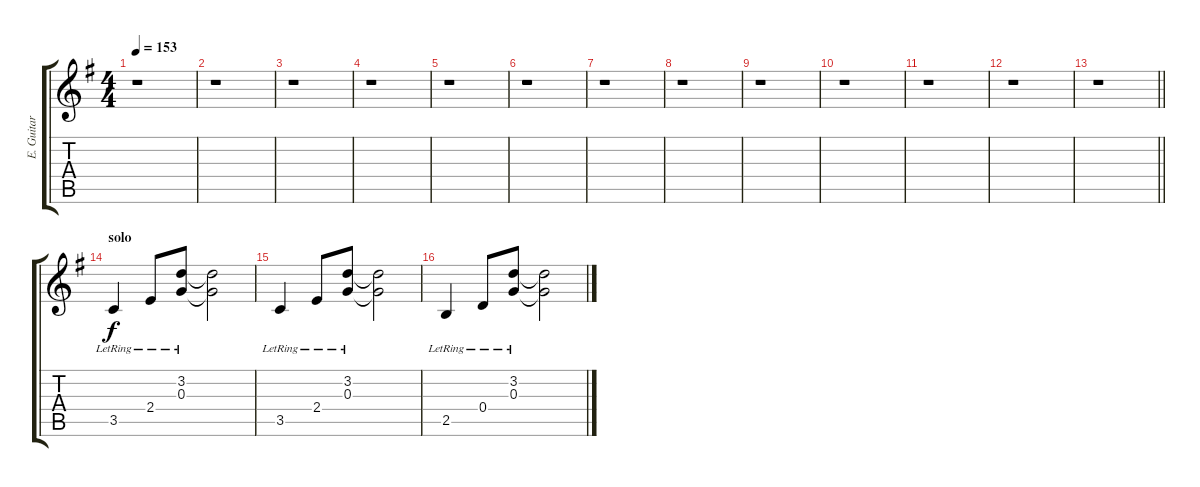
\track ("E. Guitar II" "E. Guitar ") {instrument electricguitarjazz}
\staff {score tabs}
\tuning (E4 B3 G3 D3 A2 E2) {hide}
\ts (4 4)
\tempo 153
\clef g2
\ks g
r.1{dy f} |
r.1 |
r.1 |
r.1 |
r.1 |
r.1 |
r.1 |
r.1 |
r.1 |
r.1 |
r.1 |
r.1 |
\barLineRight lightlight
r.1 |
\section ("" "solo")
3.5{lr}.4{volume 10 instrument overdrivenguitar} 2.4{lr}.8 (3.2{lr} 0.3{lr}).8 (3.2{t} 0.3{t}).2 |
3.5{lr}.4 2.4{lr}.8 (3.2{lr} 0.3{lr}).8 (3.2{t} 0.3{t}).2 |
2.5{lr}.4 0.4{lr}.8 (3.2{lr} 0.3{lr}).8 (3.2{t} 0.3{t}).2
